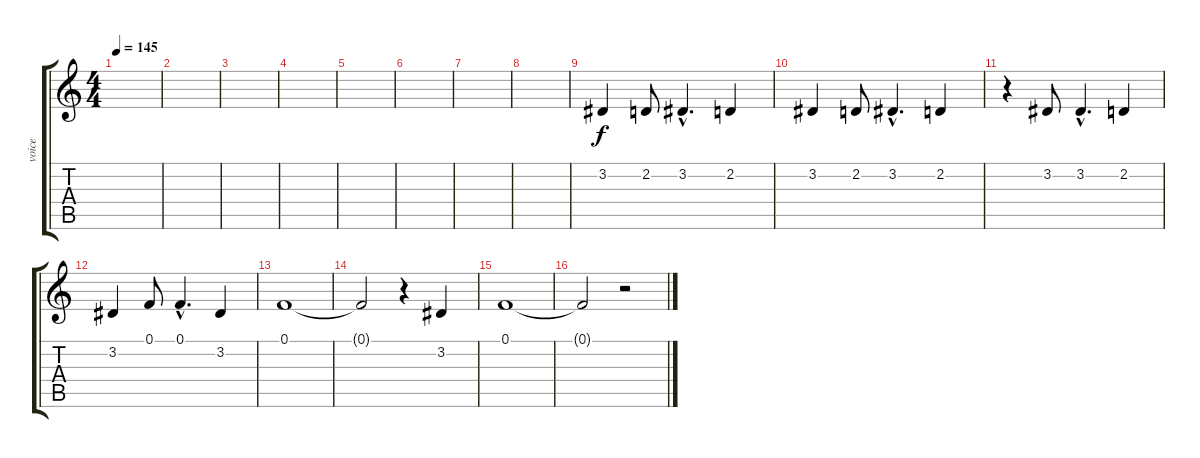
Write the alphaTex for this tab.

\track ("voice" "voice") {instrument panflute}
\staff {score tabs}
\tuning (F4 C4 Ab3 Eb3 Bb2 F2) {hide}
\ts (4 4)
\tempo 145
\clef g2
\ks c
|
|
|
|
|
|
|
|
3.2.4 2.2.8 3.2{hac}.4{d} 2.2.4 |
3.2.4 2.2.8 3.2{hac}.4{d} 2.2.4 |
r.4 3.2.8 3.2{hac}.4{d} 2.2.4 |
3.2.4 0.1.8 0.1{hac}.4{d} 3.2.4 |
0.1.1 |
0.1{t}.2 r.4 3.2.4 |
0.1.1 |
0.1{t}.2 r.2
